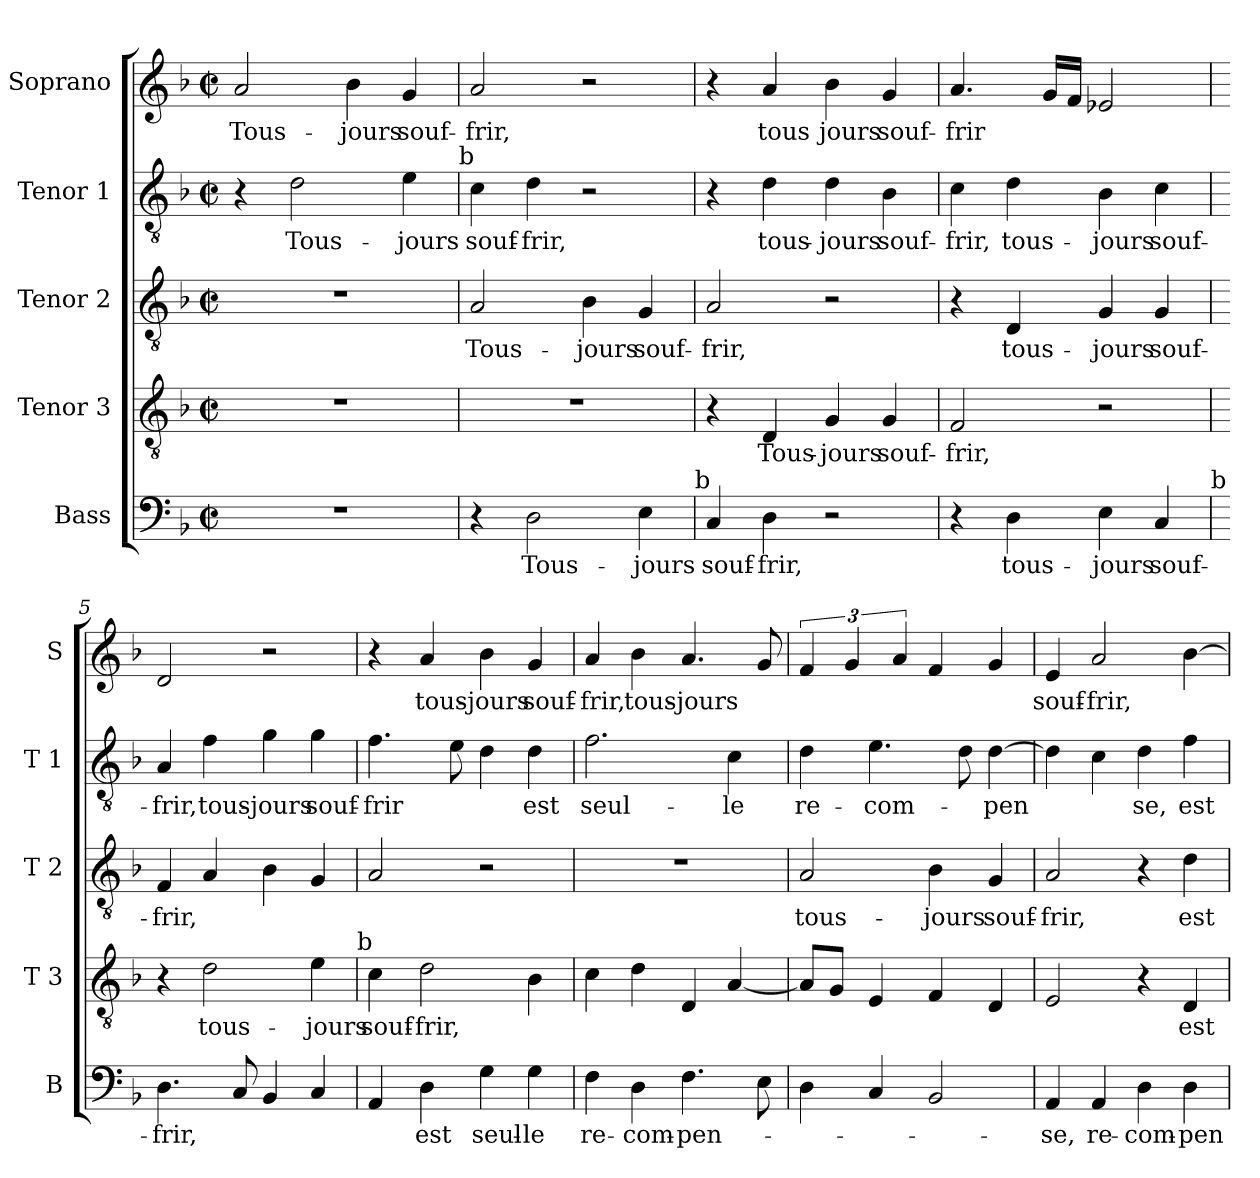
**kern	**text	**kern	**text	**kern	**text	**kern	**text	**kern	**text
*part5	*part5	*part4	*part4	*part3	*part3	*part2	*part2	*part1	*part1
*staff5	*staff5	*staff4	*staff4	*staff3	*staff3	*staff2	*staff2	*staff1	*staff1
*I"Bass	*	*I"Tenor 3	*	*I"Tenor 2	*	*I"Tenor 1	*	*I"Soprano	*
*I'B	*	*I'T 3	*	*I'T 2	*	*I'T 1	*	*I'S	*
*clefF4	*	*clefGv2	*	*clefGv2	*	*clefGv2	*	*clefG2	*
*k[b-]	*	*k[b-]	*	*k[b-]	*	*k[b-]	*	*k[b-]	*
*F:	*	*F:	*	*F:	*	*F:	*	*F:	*
*M2/2	*	*M2/2	*	*M2/2	*	*M2/2	*	*M2/2	*
*met(c|)	*	*met(c|)	*	*met(c|)	*	*met(c|)	*	*met(c|)	*
=1	=1	=1	=1	=1	=1	=1	=1	=1	=1
1r	.	1r	.	1r	.	4r	.	2a/	Tous-
.	.	.	.	.	.	2d\	Tous-	.	.
.	.	.	.	.	.	.	.	4b-\	-jours
.	.	.	.	.	.	4e\	-jours	4g/	souf-
!	!	!	!	!	!	!LO:TX:a:t=b	!	!	!
=2	=2	=2	=2	=2	=2	=2	=2	=2	=2
4r	.	1r	.	2A/	Tous-	4c\	souf-	2a/	-frir,
2D\	Tous-	.	.	.	.	4d\	-frir,	.	.
.	.	.	.	4B-\	-jours	2r	.	2r	.
4E\	-jours	.	.	4G/	souf-	.	.	.	.
!LO:TX:a:t=b	!	!	!	!	!	!	!	!	!
=3	=3	=3	=3	=3	=3	=3	=3	=3	=3
4C/	souf-	4r	.	2A/	-frir,	4r	.	4r	.
4D\	-frir,	4D/	Tous-	.	.	4d\	tous-	4a/	tous
2r	.	4G/	-jours	2r	.	4d\	-jours	4b-\	jours
.	.	4G/	souf-	.	.	4B-\	souf-	4g/	souf-
=4	=4	=4	=4	=4	=4	=4	=4	=4	=4
4r	.	2F/	-frir,	4r	.	4c\	-frir,	4.a/	-frir
4D\	tous-	.	.	4D/	tous-	4d\	tous-	.	.
.	.	.	.	.	.	.	.	16g/LL	.
.	.	.	.	.	.	.	.	16f/JJ	.
4E\	-jours	2r	.	4G/	-jours	4B-\	-jours	2e-X/	.
4C/	souf-	.	.	4G/	souf-	4c\	souf-	.	.
!LO:TX:a:t=b	!	!	!	!	!	!	!	!	!
=5	=5	=5	=5	=5	=5	=5	=5	=5	=5
4.D\	-frir,	4r	.	4F/	-frir,	4A/	-frir,	2d/	.
.	.	2d\	tous-	4A/	.	4f\	tous-	.	.
8C/	.	.	.	.	.	.	.	.	.
4BB-/	.	.	.	4B-\	.	4g\	-jours	2r	.
4C/	.	4e\	-jours	4G/	.	4g\	souf-	.	.
!	!	!LO:TX:a:t=b	!	!	!	!	!	!	!
!!LO:LB:g=z
=6	=6	=6	=6	=6	=6	=6	=6	=6	=6
4AA/	.	4c\	souf-	2A/	.	4.f\	-frir	4r	.
4D\	est	2d\	-frir,	.	.	.	.	4a/	tous-
.	.	.	.	.	.	8e\	.	.	.
4G\	seul-	.	.	2r	.	4d\	.	4b-\	-jours
4G\	-le	4B-\	.	.	.	4d\	est	4g/	souf-
=7	=7	=7	=7	=7	=7	=7	=7	=7	=7
4F\	re-	4c\	.	1r	.	2.f\	seul-	4a/	-frir,
4D\	-com-	4d\	.	.	.	.	.	4b-\	tous-
4.F\	-pen-	4D/	.	.	.	.	.	4.a/	-jours
.	.	[4A/	.	.	.	4c\	-le	.	.
8E\	.	.	.	.	.	.	.	8g/	.
=8	=8	=8	=8	=8	=8	=8	=8	=8	=8
4D\	.	8A/L]	.	2A/	tous-	4d\	re-	6f/	.
.	.	8G/J	.	.	.	.	.	.	.
.	.	.	.	.	.	.	.	6g/	.
4C/	.	4E/	.	.	.	4.e\	-com-	.	.
.	.	.	.	.	.	.	.	6a/	.
2BB-/	.	4F/	.	4B-\	-jours	.	.	4f/	.
.	.	.	.	.	.	8d\	.	.	.
.	.	4D/	.	4G/	souf-	[4d\	-pen	4g/	.
=9	=9	=9	=9	=9	=9	=9	=9	=9	=9
4AA/	-se,	2E/	.	2A/	-frir,	4d\]	.	4e/	souf-
4AA/	re-	.	.	.	.	4c\	.	2a/	-frir,
4D\	-com-	4r	.	4r	.	4d\	se,	.	.
4D\	-pen-	4D/	est	4d\	est	4f\	est	[4b-\	.
=	=	=	=	=	=	=	=	=	=
*-	*-	*-	*-	*-	*-	*-	*-	*-	*-
